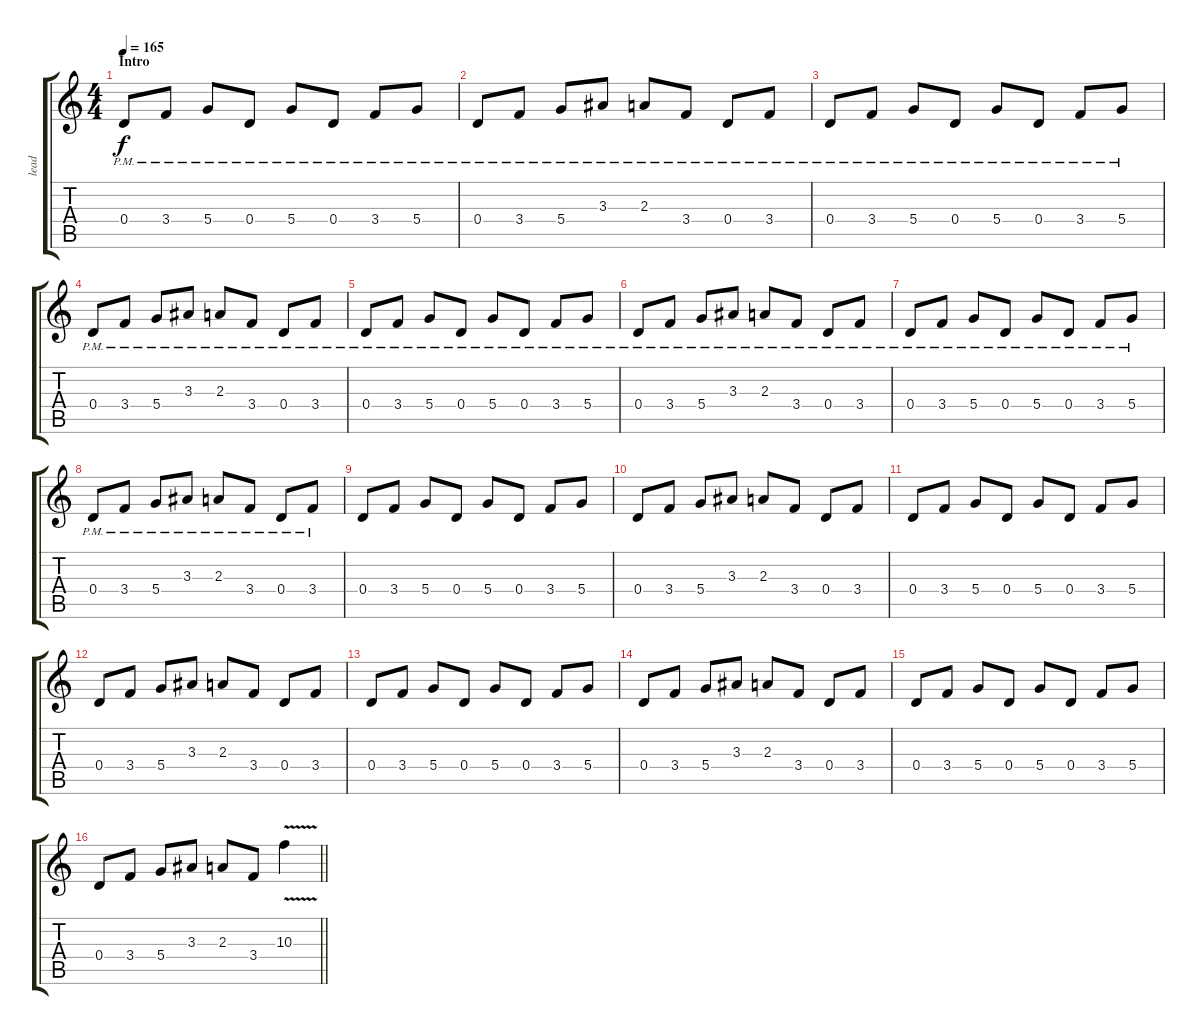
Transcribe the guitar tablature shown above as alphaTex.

\track ("lead" "lead") {instrument distortionguitar}
\staff {score tabs}
\tuning (E4 B3 G3 D3 A2 E2) {hide}
\ts (4 4)
\section ("" "Intro")
\tempo 165
\clef g2
\ks c
0.4{pm}.8{dy f instrument distortionguitar} 3.4{pm}.8 5.4{pm}.8 0.4{pm}.8 5.4{pm}.8 0.4{pm}.8 3.4{pm}.8 5.4{pm}.8 |
0.4{pm}.8 3.4{pm}.8 5.4{pm}.8 3.3{pm}.8 2.3{pm}.8 3.4{pm}.8 0.4{pm}.8 3.4{pm}.8 |
0.4{pm}.8 3.4{pm}.8 5.4{pm}.8 0.4{pm}.8 5.4{pm}.8 0.4{pm}.8 3.4{pm}.8 5.4{pm}.8 |
0.4{pm}.8 3.4{pm}.8 5.4{pm}.8 3.3{pm}.8 2.3{pm}.8 3.4{pm}.8 0.4{pm}.8 3.4{pm}.8 |
0.4{pm}.8 3.4{pm}.8 5.4{pm}.8 0.4{pm}.8 5.4{pm}.8 0.4{pm}.8 3.4{pm}.8 5.4{pm}.8 |
0.4{pm}.8 3.4{pm}.8 5.4{pm}.8 3.3{pm}.8 2.3{pm}.8 3.4{pm}.8 0.4{pm}.8 3.4{pm}.8 |
0.4{pm}.8 3.4{pm}.8 5.4{pm}.8 0.4{pm}.8 5.4{pm}.8 0.4{pm}.8 3.4{pm}.8 5.4{pm}.8 |
0.4{pm}.8 3.4{pm}.8 5.4{pm}.8 3.3{pm}.8 2.3{pm}.8 3.4{pm}.8 0.4{pm}.8 3.4{pm}.8 |
0.4.8 3.4.8 5.4.8 0.4.8 5.4.8 0.4.8 3.4.8 5.4.8 |
0.4.8 3.4.8 5.4.8 3.3.8 2.3.8 3.4.8 0.4.8 3.4.8 |
0.4.8 3.4.8 5.4.8 0.4.8 5.4.8 0.4.8 3.4.8 5.4.8 |
0.4.8 3.4.8 5.4.8 3.3.8 2.3.8 3.4.8 0.4.8 3.4.8 |
0.4.8 3.4.8 5.4.8 0.4.8 5.4.8 0.4.8 3.4.8 5.4.8 |
0.4.8 3.4.8 5.4.8 3.3.8 2.3.8 3.4.8 0.4.8 3.4.8 |
0.4.8 3.4.8 5.4.8 0.4.8 5.4.8 0.4.8 3.4.8 5.4.8 |
\barLineRight lightlight
0.4.8 3.4.8 5.4.8 3.3.8 2.3.8 3.4.8 10.3{v}.4
